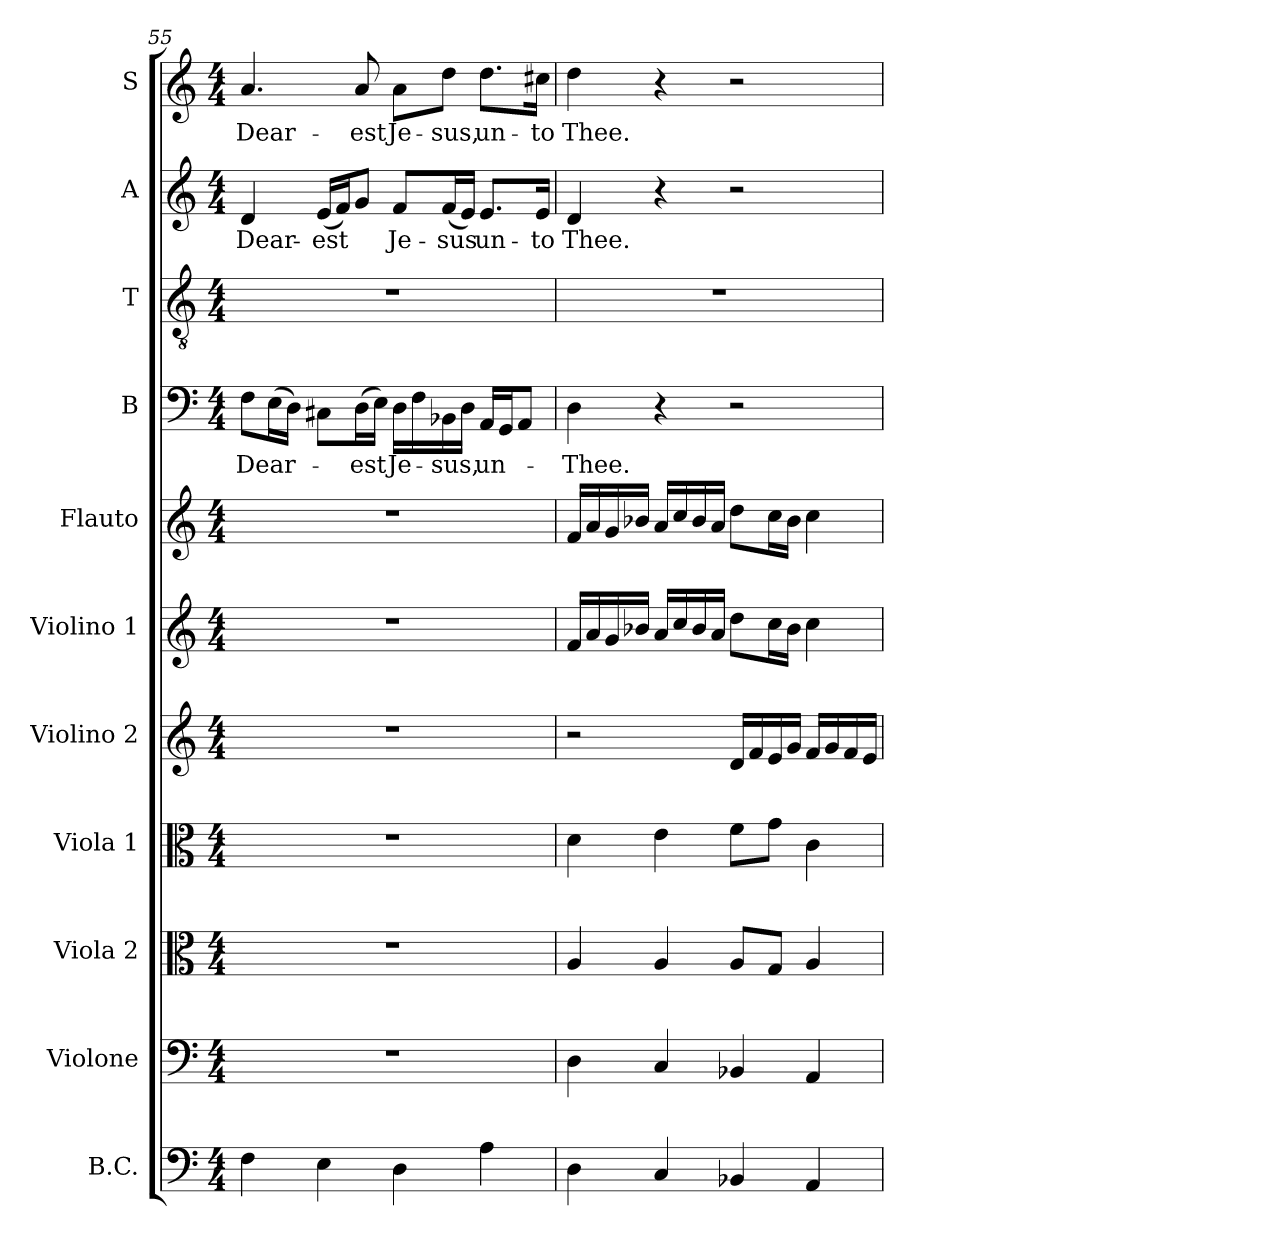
**kern	**kern	**kern	**kern	**kern	**kern	**kern	**kern	**text	**kern	**kern	**text	**kern	**text
*part11	*part10	*part9	*part8	*part7	*part6	*part5	*part4	*part4	*part3	*part2	*part2	*part1	*part1
*staff11	*staff10	*staff9	*staff8	*staff7	*staff6	*staff5	*staff4	*staff4	*staff3	*staff2	*staff2	*staff1	*staff1
*I"B.C.	*I"Violone	*I"Viola 2	*I"Viola 1	*I"Violino 2	*I"Violino 1	*I"Flauto	*I"B	*	*I"T	*I"A	*	*I"S	*
*I'B.C.	*I'Vne.	*I'Va2	*I'Va1	*I'Vn2	*I'Vn1	*I'Fl.	*I'B	*	*I'T	*I'A	*	*I'S	*
!!LO:LB:g=z
*clefF4	*clefF4	*clefC3	*clefC3	*clefG2	*clefG2	*clefG2	*clefF4	*	*clefGv2	*clefG2	*	*clefG2	*
*	*	*	*	*	*	*	*	*	*ITrd7c12	*	*	*	*
*k[]	*k[]	*k[]	*k[]	*k[]	*k[]	*k[]	*k[]	*	*k[]	*k[]	*	*k[]	*
*C:	*C:	*C:	*C:	*C:	*C:	*C:	*C:	*	*C:	*C:	*	*C:	*
*M4/4	*M4/4	*M4/4	*M4/4	*M4/4	*M4/4	*M4/4	*M4/4	*	*M4/4	*M4/4	*	*M4/4	*
=55	=55	=55	=55	=55	=55	=55	=55	=55	=55	=55	=55	=55	=55
!	!	!	!	!	!	!	!	!LO:LY:b:color=#000000	!	!	!	!	!
!	!	!	!	!	!	!	!	!	!	!	!LO:LY:b:color=#000000	!	!
!	!	!	!	!	!	!	!	!	!	!	!	!	!LO:LY:b:color=#000000
4Fi\	1r	1r	1r	1r	1r	1r	8Fi\L	Dear-	1r	4di/	Dear-	4.ai/	Dear-
.	.	.	.	.	.	.	(16Ei\L	.	.	.	.	.	.
.	.	.	.	.	.	.	16Di\JJ)	.	.	.	.	.	.
!	!	!	!	!	!	!	!	!	!	!	!LO:LY:b:color=#000000	!	!
4Ei\	.	.	.	.	.	.	8C#Xi\L	.	.	(16ei/LL	-est	.	.
.	.	.	.	.	.	.	.	.	.	16fi/J)	.	.	.
!	!	!	!	!	!	!	!	!LO:LY:b:color=#000000	!	!	!	!	!
!	!	!	!	!	!	!	!	!	!	!	!	!	!LO:LY:b:color=#000000
.	.	.	.	.	.	.	(16Di\L	-est	.	8gi/J	.	8ai/	-est
.	.	.	.	.	.	.	16Ei\JJ)	.	.	.	.	.	.
!	!	!	!	!	!	!	!	!LO:LY:b:color=#000000	!	!	!	!	!
!	!	!	!	!	!	!	!	!	!	!	!LO:LY:b:color=#000000	!	!
!	!	!	!	!	!	!	!	!	!	!	!	!	!LO:LY:b:color=#000000
4Di\	.	.	.	.	.	.	16Di\LL	Je-	.	8fi/L	Je-	8ai\L	Je-
.	.	.	.	.	.	.	16Fi\	.	.	.	.	.	.
!	!	!	!	!	!	!	!	!LO:LY:b:color=#000000	!	!	!	!	!
!	!	!	!	!	!	!	!	!	!	!	!LO:LY:b:color=#000000	!	!
!	!	!	!	!	!	!	!	!	!	!	!	!	!LO:LY:b:color=#000000
.	.	.	.	.	.	.	16BB-Xi\	-sus,	.	(16fi/L	-sus	8ddi\J	-sus,
.	.	.	.	.	.	.	16Di\JJ	.	.	16ei/JJ)	.	.	.
!	!	!	!	!	!	!	!	!LO:LY:b:color=#000000	!	!	!	!	!
!	!	!	!	!	!	!	!	!	!	!	!LO:LY:b:color=#000000	!	!
!	!	!	!	!	!	!	!	!	!	!	!	!	!LO:LY:b:color=#000000
4Ai\	.	.	.	.	.	.	16AAi/LL	un-	.	8.ei/L	un-	8.ddi\L	un-
.	.	.	.	.	.	.	16GGi/J	.	.	.	.	.	.
.	.	.	.	.	.	.	8AAi/J	.	.	.	.	.	.
!	!	!	!	!	!	!	!	!	!	!	!LO:LY:b:color=#000000	!	!
!	!	!	!	!	!	!	!	!	!	!	!	!	!LO:LY:b:color=#000000
.	.	.	.	.	.	.	.	.	.	16ei/Jk	-to	16cc#Xi\Jk	-to
=56	=56	=56	=56	=56	=56	=56	=56	=56	=56	=56	=56	=56	=56
!	!	!	!	!	!	!	!	!LO:LY:b:color=#000000	!	!	!	!	!
!	!	!	!	!	!	!	!	!	!	!	!LO:LY:b:color=#000000	!	!
!	!	!	!	!	!	!	!	!	!	!	!	!	!LO:LY:b:color=#000000
4Di\	4Di\	4Ai/	4di\	2r	16fi/LL	16fi/LL	4Di\	Thee.	1r	4di/	Thee.	4ddi\	Thee.
.	.	.	.	.	16ai/	16ai/	.	.	.	.	.	.	.
.	.	.	.	.	16gi/	16gi/	.	.	.	.	.	.	.
.	.	.	.	.	16b-Xi/JJ	16b-Xi/JJ	.	.	.	.	.	.	.
4Ci/	4Ci/	4Ai/	4ei\	.	16ai/LL	16ai/LL	4r	.	.	4r	.	4r	.
.	.	.	.	.	16cci/	16cci/	.	.	.	.	.	.	.
.	.	.	.	.	16b-i/	16b-i/	.	.	.	.	.	.	.
.	.	.	.	.	16ai/JJ	16ai/JJ	.	.	.	.	.	.	.
4BB-Xi/	4BB-Xi/	8Ai/L	8fi\L	16di/LL	8ddi\L	8ddi\L	2r	.	.	2r	.	2r	.
.	.	.	.	16fi/	.	.	.	.	.	.	.	.	.
.	.	8Gi/J	8gi\J	16ei/	16cci\L	16cci\L	.	.	.	.	.	.	.
.	.	.	.	16gi/JJ	16b-i\JJ	16b-i\JJ	.	.	.	.	.	.	.
4AAi/	4AAi/	4Ai/	4ci\	16fi/LL	4cci\	4cci\	.	.	.	.	.	.	.
.	.	.	.	16gi/	.	.	.	.	.	.	.	.	.
.	.	.	.	16fi/	.	.	.	.	.	.	.	.	.
.	.	.	.	16ei/JJ	.	.	.	.	.	.	.	.	.
=	=	=	=	=	=	=	=	=	=	=	=	=	=
*-	*-	*-	*-	*-	*-	*-	*-	*-	*-	*-	*-	*-	*-
